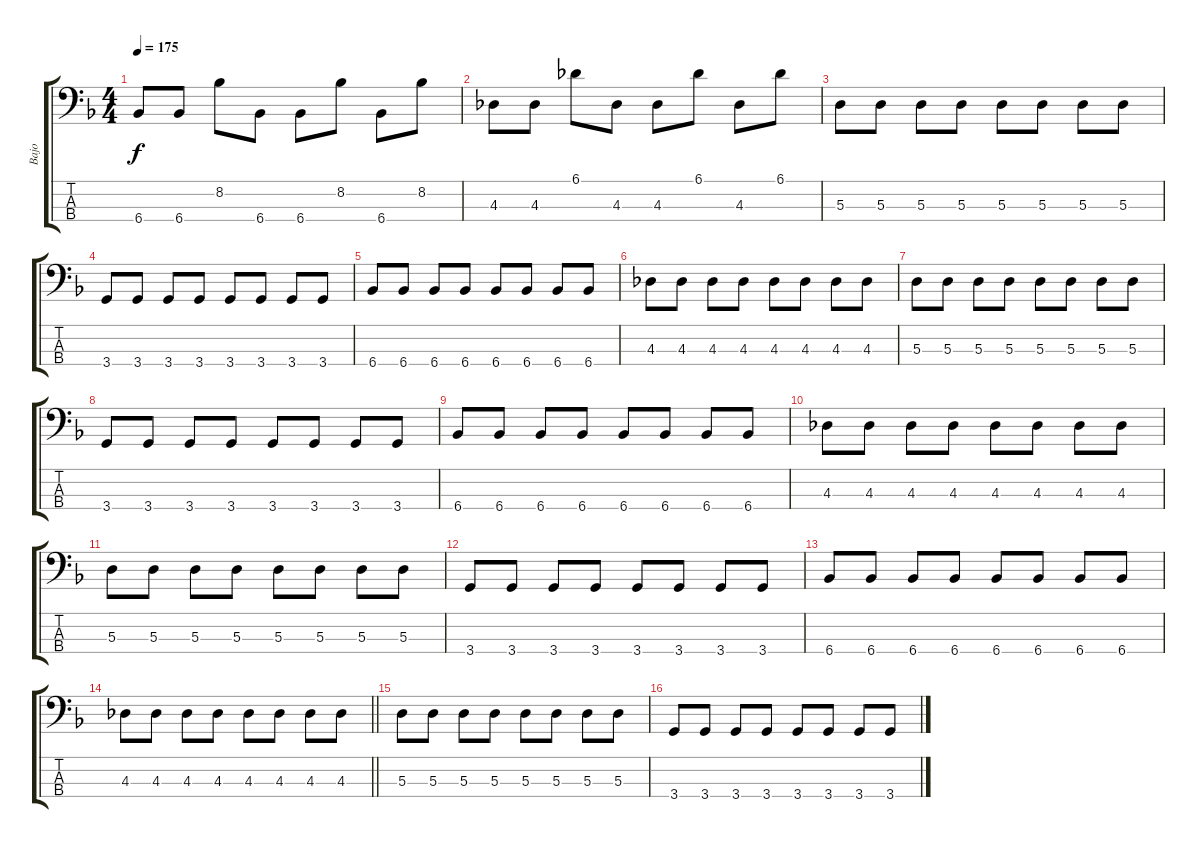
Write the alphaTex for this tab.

\track ("Bajo" "Bajo") {instrument electricbassfinger}
\staff {score tabs}
\tuning (G2 D2 A1 E1) {hide}
\ts (4 4)
\tempo 175
\clef f4
\ks dminor
6.4.8{dy f} 6.4.8 8.2.8 6.4.8 6.4.8 8.2.8 6.4.8 8.2.8 |
4.3.8 4.3.8 6.1.8 4.3.8 4.3.8 6.1.8 4.3.8 6.1.8 |
5.3.8 5.3.8 5.3.8 5.3.8 5.3.8 5.3.8 5.3.8 5.3.8 |
3.4.8 3.4.8 3.4.8 3.4.8 3.4.8 3.4.8 3.4.8 3.4.8 |
6.4.8 6.4.8 6.4.8 6.4.8 6.4.8 6.4.8 6.4.8 6.4.8 |
4.3.8 4.3.8 4.3.8 4.3.8 4.3.8 4.3.8 4.3.8 4.3.8 |
5.3.8 5.3.8 5.3.8 5.3.8 5.3.8 5.3.8 5.3.8 5.3.8 |
3.4.8 3.4.8 3.4.8 3.4.8 3.4.8 3.4.8 3.4.8 3.4.8 |
6.4.8 6.4.8 6.4.8 6.4.8 6.4.8 6.4.8 6.4.8 6.4.8 |
4.3.8 4.3.8 4.3.8 4.3.8 4.3.8 4.3.8 4.3.8 4.3.8 |
5.3.8 5.3.8 5.3.8 5.3.8 5.3.8 5.3.8 5.3.8 5.3.8 |
3.4.8 3.4.8 3.4.8 3.4.8 3.4.8 3.4.8 3.4.8 3.4.8 |
6.4.8 6.4.8 6.4.8 6.4.8 6.4.8 6.4.8 6.4.8 6.4.8 |
\barLineRight lightlight
4.3.8 4.3.8 4.3.8 4.3.8 4.3.8 4.3.8 4.3.8 4.3.8 |
5.3.8 5.3.8 5.3.8 5.3.8 5.3.8 5.3.8 5.3.8 5.3.8 |
3.4.8 3.4.8 3.4.8 3.4.8 3.4.8 3.4.8 3.4.8 3.4.8
